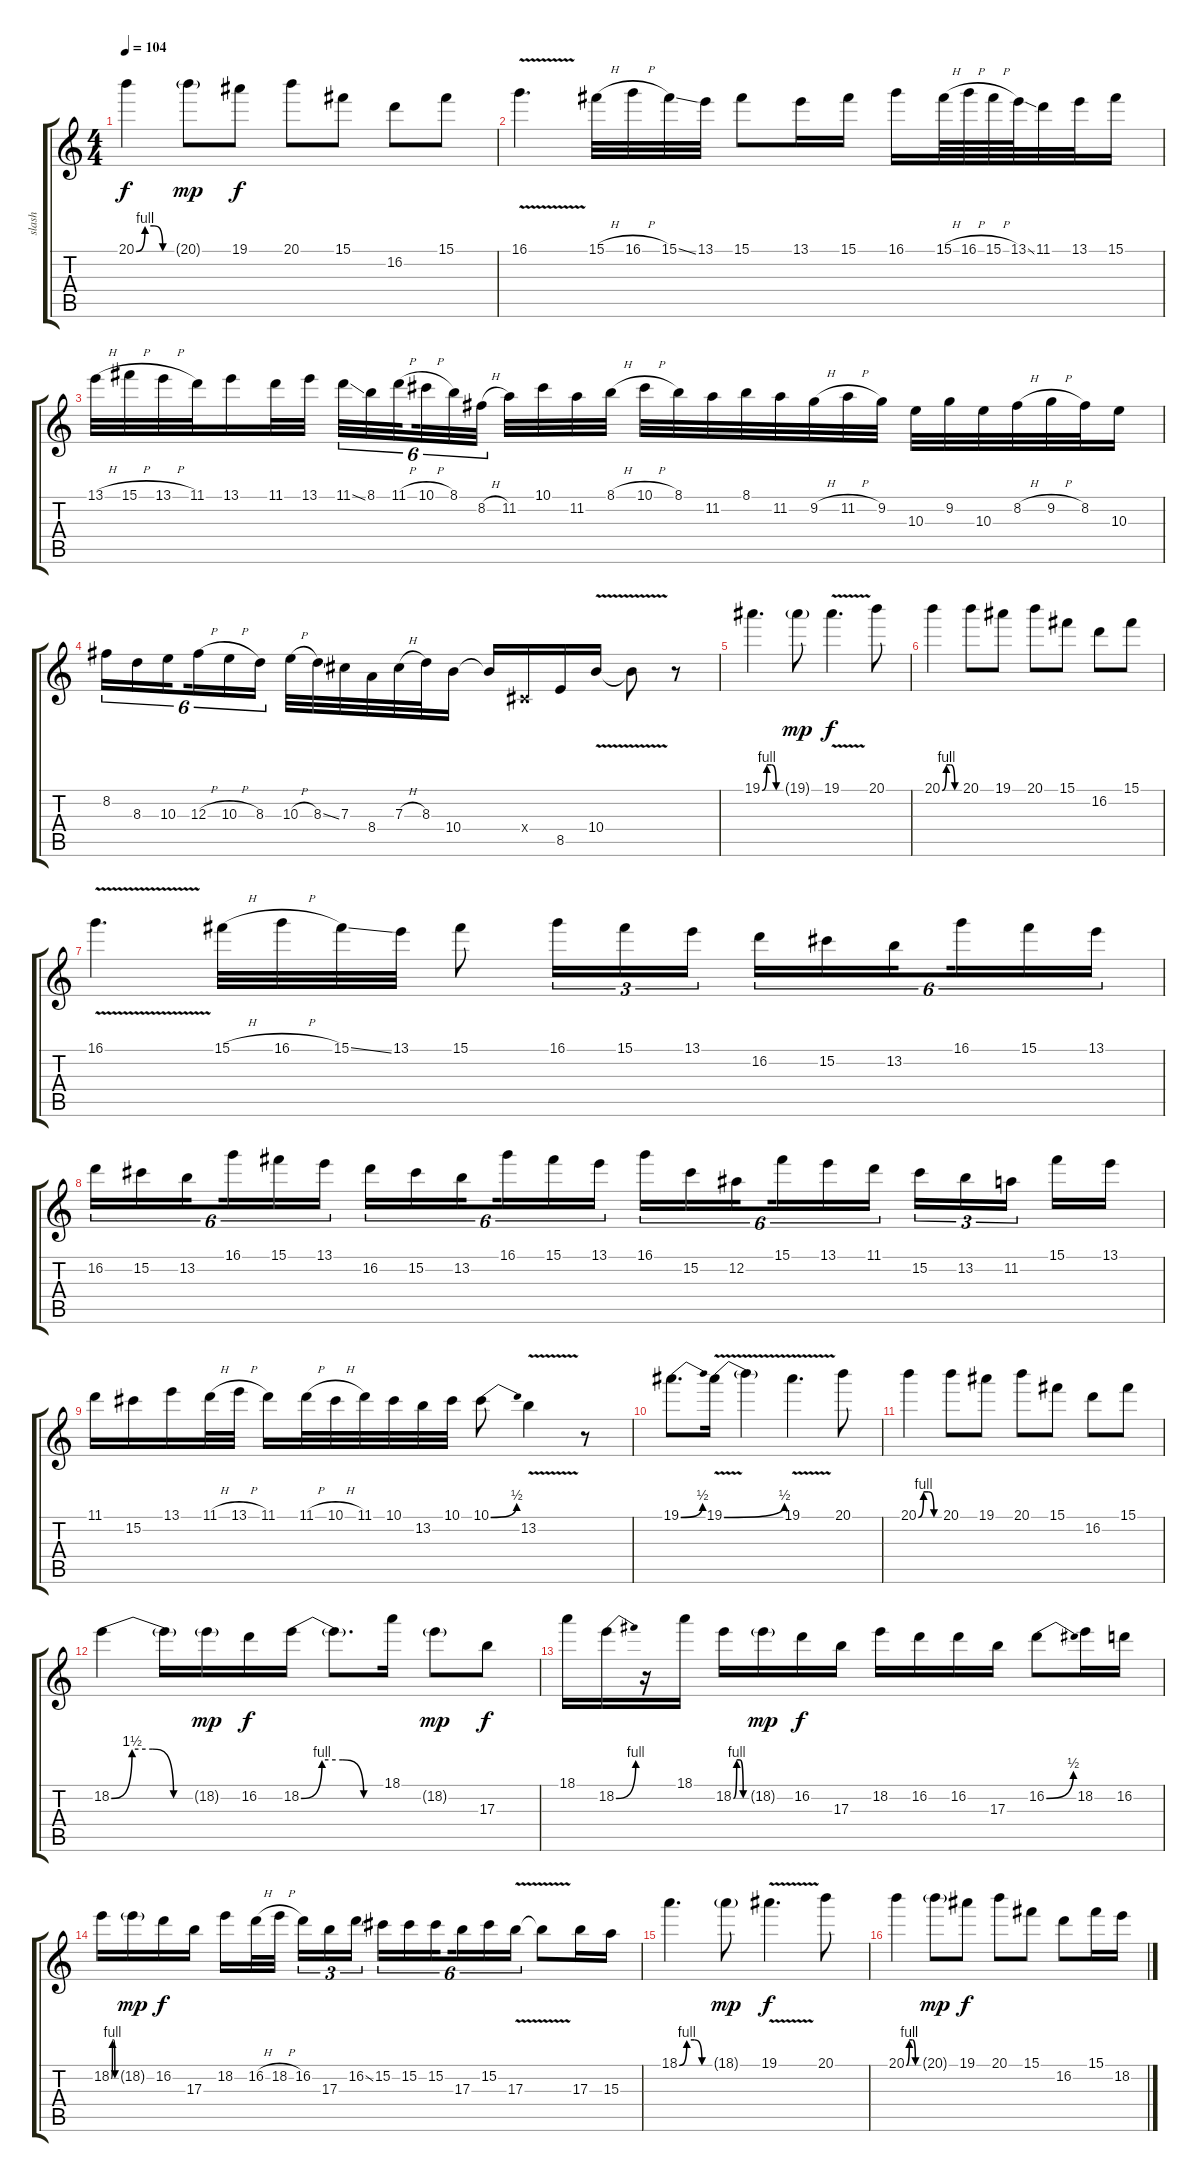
\track ("slash" "slash") {instrument distortionguitar}
\staff {score tabs}
\tuning (Eb4 Bb3 Gb3 Db3 Ab2 Eb2) {hide}
\ts (4 4)
\tempo 104
\clef g2
\ks c
20.1{be (custom 0 0 15 4 30 4 45 0 60 0)}.4{dy f} 20.1{g}.8{dy mp} 19.1.8{dy f} 20.1.8 15.1.8 16.2.8 15.1.8 |
16.1{v}.4{d} 15.1{h}.32 16.1{h}.32 15.1{ss}.32 13.1.32 15.1.8 13.1.16 15.1.16 16.1.16 15.1{h}.64 16.1{h}.64 15.1{h}.64 13.1{ss}.64 11.1.32 13.1.32 15.1.16 |
13.1{h}.32 15.1{h}.32 13.1{h}.32 11.1.32 13.1.16 11.1.32 13.1.32 11.1{ss}.32{tu (6 4)} 8.1.32{tu (6 4)} 11.1{h}.32{tu (6 4) beam splitsecondary} 10.1{h}.32{tu (6 4)} 8.1.32{tu (6 4)} 8.2{h}.32{tu (6 4) beam splitsecondary} 11.2.32 10.1.32 11.2.32 8.1{h}.32 10.1{h}.32 8.1.32 11.2.32 8.1.32 11.2.32 9.2{h}.32 11.2{h}.32 9.2.32 10.3.32 9.2.32 10.3.32 8.2{h}.32 9.2{h}.32 8.2.32 10.3.16 |
8.2.16{tu (6 4)} 8.3.16{tu (6 4)} 10.3.16{tu (6 4) beam splitsecondary} 12.3{h}.16{tu (6 4)} 10.3{h}.16{tu (6 4)} 8.3.16{tu (6 4)} 10.3{h}.32 8.3{ss}.32 7.3.32 8.4.32 7.3{h}.32 8.3.32 10.4.16 10.4{t}.16 0.4{x}.16 8.5.16 10.4{v}.16 10.4{t}.8 r.8 |
19.1{be (custom 0 0 15 4 30 4 45 0 60 0)}.4{d} 19.1{g}.8{dy mp} 19.1{v}.4{d dy f} 20.1.8 |
20.1{be (custom 0 0 15 4 30 4 45 0 60 0)}.4 20.1.8 19.1.8 20.1.8 15.1.8 16.2.8 15.1.8 |
16.1{v}.4{d} 15.1{h}.32 16.1{h}.32 15.1{ss}.32 13.1.32 15.1.8 16.1.16{tu (3 2)} 15.1.16{tu (3 2)} 13.1.16{tu (3 2)} 16.2.16{tu (6 4)} 15.2.16{tu (6 4)} 13.2.16{tu (6 4) beam splitsecondary} 16.1.16{tu (6 4)} 15.1.16{tu (6 4)} 13.1.16{tu (6 4)} |
16.2.16{tu (6 4)} 15.2.16{tu (6 4)} 13.2.16{tu (6 4) beam splitsecondary} 16.1.16{tu (6 4)} 15.1.16{tu (6 4)} 13.1.16{tu (6 4)} 16.2.16{tu (6 4)} 15.2.16{tu (6 4)} 13.2.16{tu (6 4) beam splitsecondary} 16.1.16{tu (6 4)} 15.1.16{tu (6 4)} 13.1.16{tu (6 4)} 16.1.16{tu (6 4)} 15.2.16{tu (6 4)} 12.2.16{tu (6 4) beam splitsecondary} 15.1.16{tu (6 4)} 13.1.16{tu (6 4)} 11.1.16{tu (6 4)} 15.2.16{tu (3 2)} 13.2.16{tu (3 2)} 11.2.16{tu (3 2) beam splitsecondary} 15.1.16 13.1.16 |
11.1.16 15.2.16 13.1.16 11.1{h}.32 13.1{h}.32 11.1.16 11.1{h}.32 10.1{h}.32 11.1.32 10.1.32 13.2.32 10.1.32 10.1{be (bend 0 0 60 2)}.8 13.2{v}.4 r.8 |
19.1{be (bend 0 0 60 2)}.8{d} 19.1{be (bend 0 0 60 2) v}.16 19.1{t}.4 19.1{v}.4{d} 20.1.8 |
20.1{be (custom 0 0 15 4 30 4 45 0 60 0)}.4 20.1.8 19.1.8 20.1.8 15.1.8 16.2.8 15.1.8 |
18.2{be (custom 0 0 15 6 30 6 45 0 60 0)}.4 18.2{t}.16 18.2{g}.16{dy mp} 16.2.16{dy f} 18.2{be (custom 0 0 15 4 30 4 45 0 60 0)}.16 18.2{t}.8{d} 18.1.16 18.2{g}.8{dy mp} 17.3.8{dy f} |
18.1.16 18.2{be (bend 0 0 60 4)}.16 r.16 18.1.16 18.2{be (custom 0 0 15 4 30 4 45 0 60 0)}.16 18.2{g}.16{dy mp} 16.2.16{dy f} 17.3.16 18.2.16 16.2.16 16.2.16 17.3.16 16.2{be (bend 0 0 60 2)}.8 18.2.16 16.2.16 |
18.2{be (custom 0 0 15 4 30 4 45 0 60 0)}.16 18.2{g}.16{dy mp} 16.2.16{dy f} 17.3.16 18.2.16 16.2{h}.32 18.2{h}.32{beam splitsecondary} 16.2.16{tu (3 2)} 17.3.16{tu (3 2)} 16.2{ss}.16{tu (3 2)} 15.2.16{tu (6 4)} 15.2.16{tu (6 4)} 15.2.16{tu (6 4) beam splitsecondary} 17.3.16{tu (6 4)} 15.2.16{tu (6 4)} 17.3{v}.16{tu (6 4)} 17.3{t}.8 17.3.16 15.3.16 |
18.1{be (custom 0 0 15 4 30 4 45 0 60 0)}.4{d} 18.1{g}.8{dy mp} 19.1{v}.4{d dy f} 20.1.8 |
20.1{be (custom 0 0 15 4 30 4 45 0 60 0)}.4 20.1{g}.8{dy mp} 19.1.8{dy f} 20.1.8 15.1.8 16.2.8 15.1.16 18.2.16
